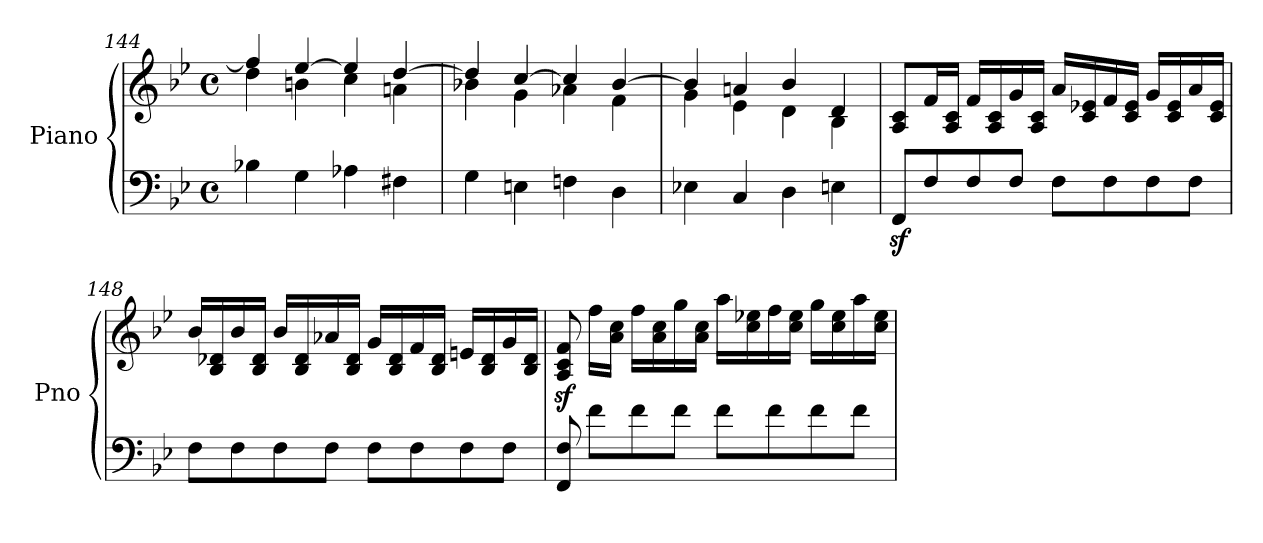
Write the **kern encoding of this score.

**kern	**kern
*part1	*part1
*staff2	*staff1
*I"Piano	*
*I'Pno	*
*clefF4	*clefG2
*k[b-e-]	*k[b-e-]
*M4/4	*M4/4
*met(c)	*met(c)
=144	=144
*	*^
4B-X\	4ff/]	4dd\
4G\	[4ee-/	4bn\
4A-X\	4ee-/]	4cc\
4F#X\	[4dd/	4an\
!!LO:LB:g=z	!!
=145	=145	=145
4G\	4dd/]	4b-X\
4En\	[4cc/	4g\
4Fn\	4cc/]	4a-X\
4D\	[4b-/	4f\
!!LO:LB:g=z	!!
=146	=146	=146
4E-X\	4b-/]	4g\
4C/	4an/	4e-\
4D\	4b-/	4d\
4En\	4d/	4B-\
*	*v	*v
=147	=147
8FFz>/L	8A/ 8c/L
8F/	16f/L
.	16A/ 16c/JJ
8F/	16f/LL
.	16A/ 16c/
8F/J	16g/
.	16A/ 16c/JJ
8F\L	16a/LL
.	16c/ 16e-X/
8F\	16f/
.	16c/ 16e-/JJ
8F\	16g/LL
.	16c/ 16e-/
8F\J	16a/
.	16c/ 16e-/JJ
=148	=148
8F\L	16b-/LL
.	16B-/ 16d-X/
8F\	16b-/
.	16B-/ 16d-/JJ
8F\	16b-/LL
.	16B-/ 16d-/
8F\J	16a-X/
.	16B-/ 16d-/JJ
8F\L	16g/LL
.	16B-/ 16d-/
8F\	16f/
.	16B-/ 16d-/JJ
8F\	16en/LL
.	16B-/ 16d-/
8F\J	16g/
.	16B-/ 16d-/JJ
!!LO:PB:g=z
=149	=149
8FF/ 8F/	8A/z< 8c/z< 8f/z<
8f\L	16ff\LL
.	16a\ 16cc\JJ
8f\	16ff\LL
.	16a\ 16cc\
8f\J	16gg\
.	16a\ 16cc\JJ
8f\L	16aa\LL
.	16cc\ 16ee-X\
8f\	16ff\
.	16cc\ 16ee-\JJ
8f\	16gg\LL
.	16cc\ 16ee-\
8f\J	16aa\
.	16cc\ 16ee-\JJ
=	=
*-	*-
